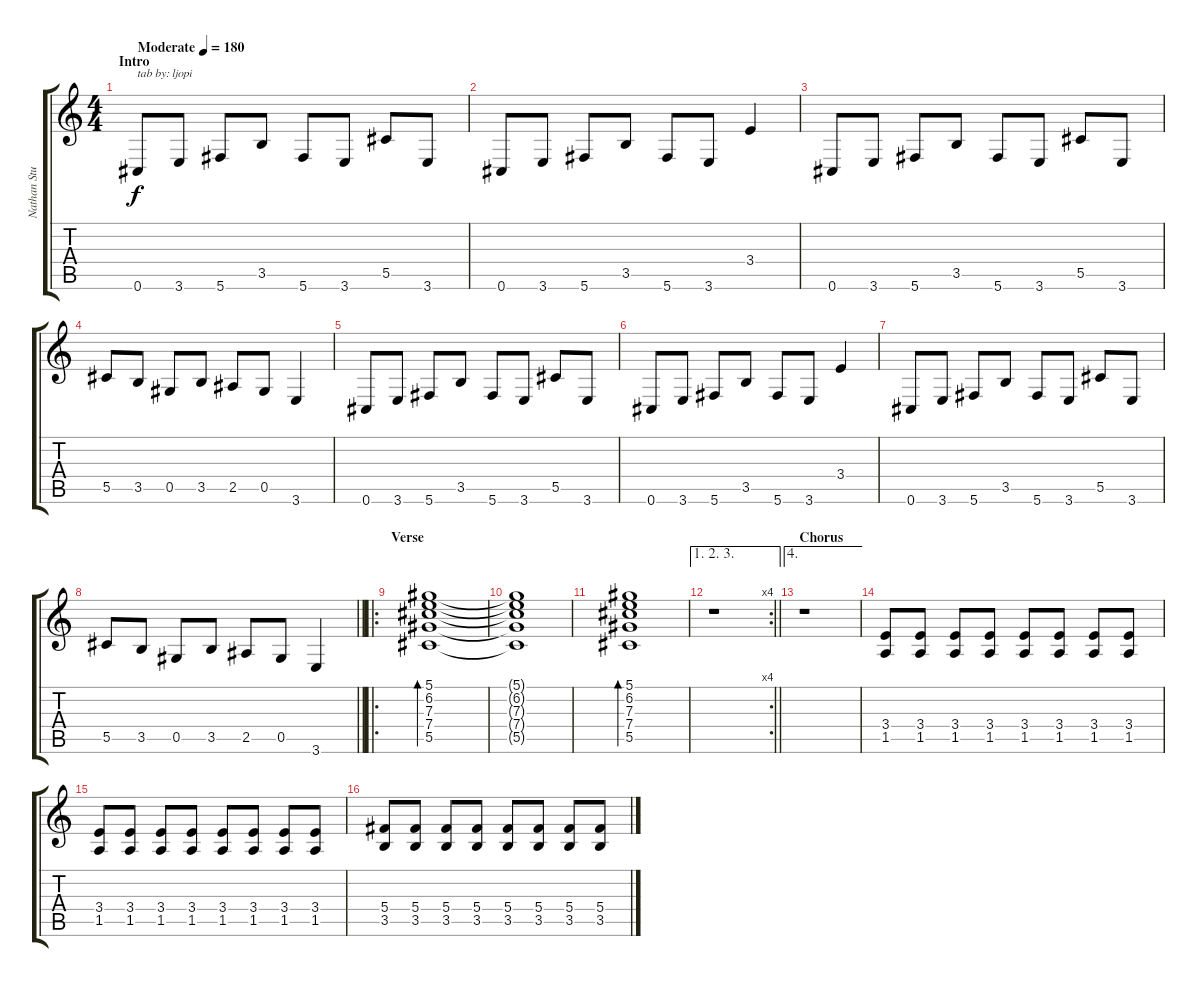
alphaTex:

\track ("Nathan Studio Guitar" "Nathan Stu") {instrument distortionguitar}
\staff {score tabs}
\tuning (Eb4 Bb3 Gb3 Db3 Ab2 Db2) {hide}
\ts (4 4)
\section ("" "Intro")
\tempo (180 "Moderate")
\clef g2
\ks c
0.6.8{txt "tab by: ljopi" dy f instrument distortionguitar} 3.6.8 5.6.8 3.5.8 5.6.8 3.6.8 5.5.8 3.6.8 |
0.6.8 3.6.8 5.6.8 3.5.8 5.6.8 3.6.8 3.4.4 |
0.6.8 3.6.8 5.6.8 3.5.8 5.6.8 3.6.8 5.5.8 3.6.8 |
5.5.8 3.5.8 0.5.8 3.5.8 2.5.8 0.5.8 3.6.4 |
0.6.8 3.6.8 5.6.8 3.5.8 5.6.8 3.6.8 5.5.8 3.6.8 |
0.6.8 3.6.8 5.6.8 3.5.8 5.6.8 3.6.8 3.4.4 |
0.6.8 3.6.8 5.6.8 3.5.8 5.6.8 3.6.8 5.5.8 3.6.8 |
\barLineRight lightlight
5.5.8 3.5.8 0.5.8 3.5.8 2.5.8 0.5.8 3.6.4 |
\ro
\section ("" "Verse")
(5.1 6.2 7.3 7.4 5.5).1{bd 240 instrument electricguitarclean} |
(5.1{t} 6.2{t} 7.3{t} 7.4{t} 5.5{t}).1 |
(5.1 6.2 7.3 7.4 5.5).1{bd 240} |
\ae (1 2 3)
\rc 4
\barLineRight lightlight
r.1 |
\ae 4
\section ("" "Chorus")
r.1 |
(3.4 1.5).8{volume 13 instrument distortionguitar} (3.4 1.5).8 (3.4 1.5).8 (3.4 1.5).8 (3.4 1.5).8 (3.4 1.5).8 (3.4 1.5).8 (3.4 1.5).8 |
(3.4 1.5).8 (3.4 1.5).8 (3.4 1.5).8 (3.4 1.5).8 (3.4 1.5).8 (3.4 1.5).8 (3.4 1.5).8 (3.4 1.5).8 |
(5.4 3.5).8 (5.4 3.5).8 (5.4 3.5).8 (5.4 3.5).8 (5.4 3.5).8 (5.4 3.5).8 (5.4 3.5).8 (5.4 3.5).8
